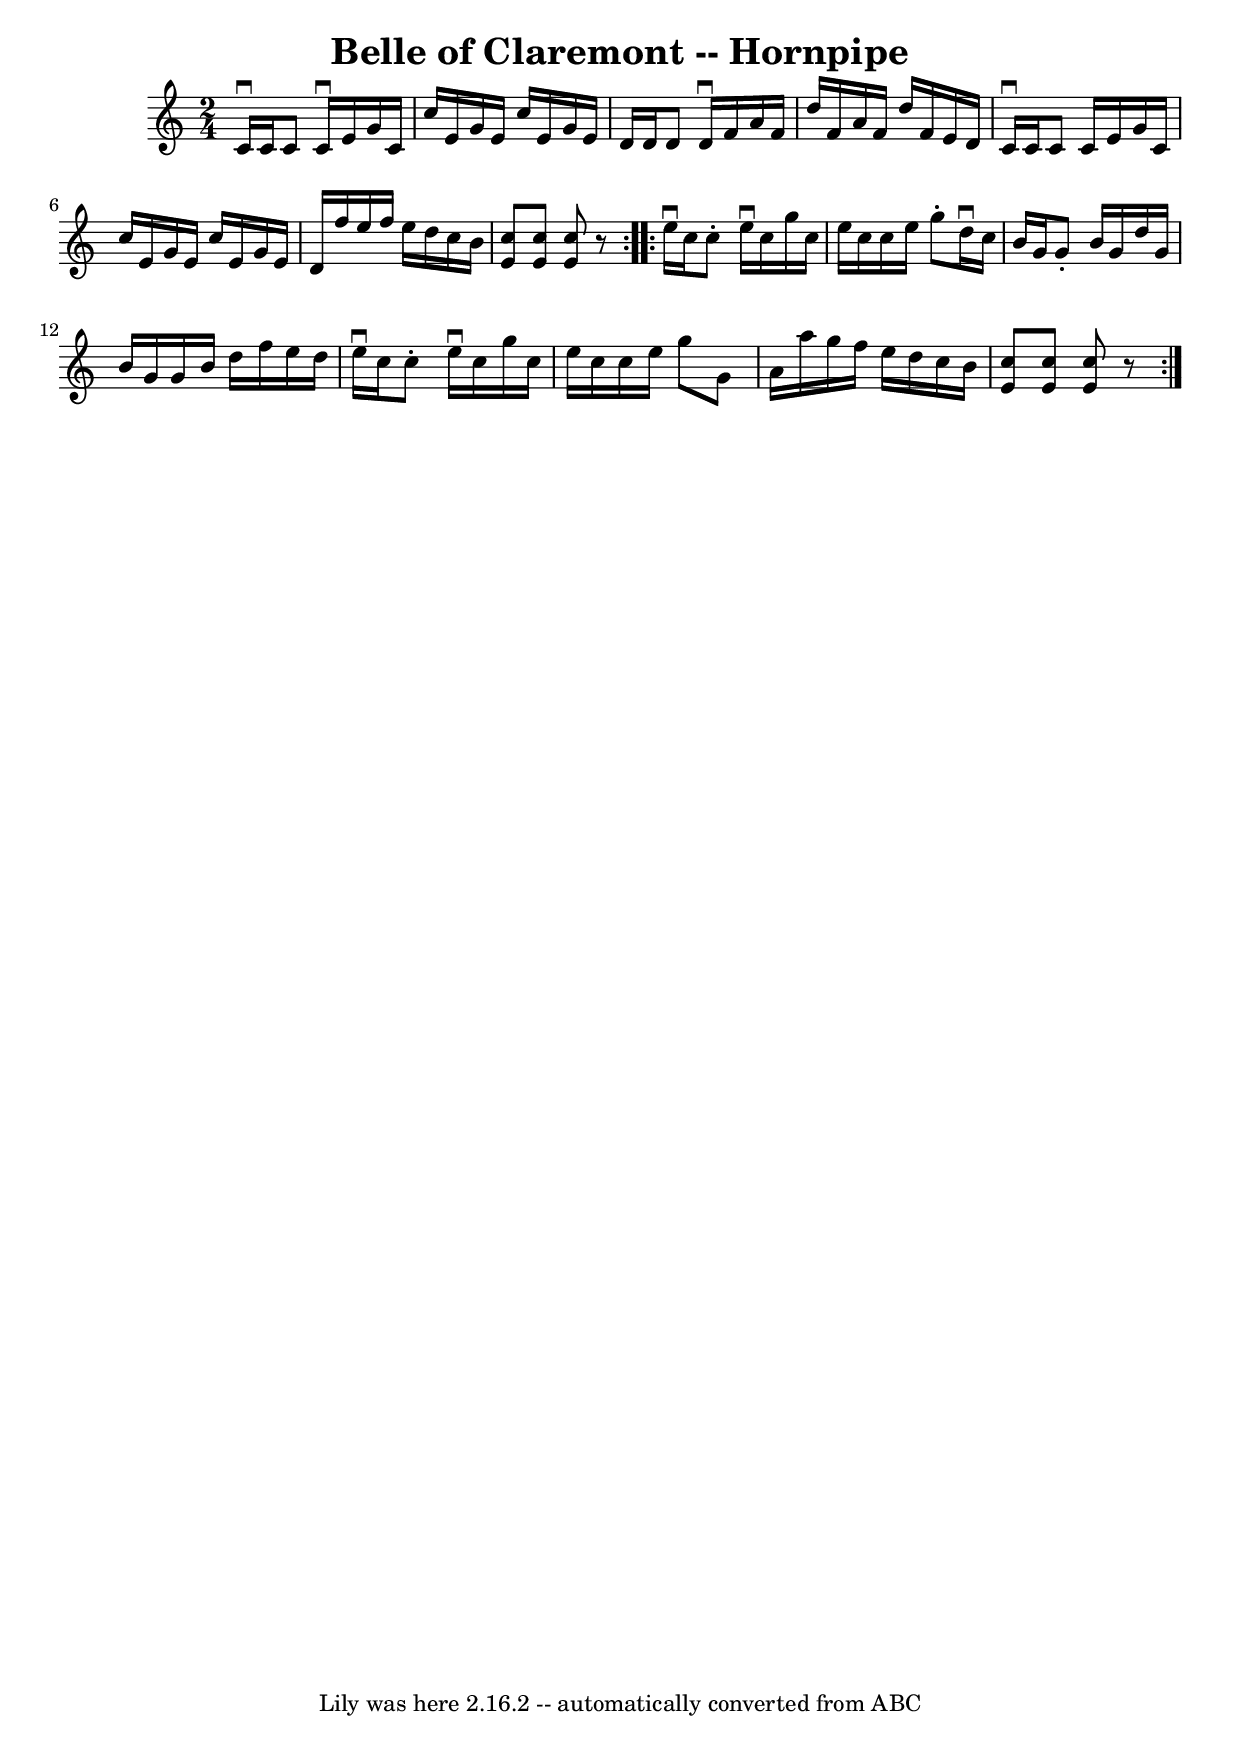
\version "2.16.2"
\include "Mammoth.ily"
\header {
  %% book = "Cole's 1000 Fiddle Tunes"
  crossRefNumber = "1"
  footnotes = ""
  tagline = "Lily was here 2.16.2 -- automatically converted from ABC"
  title = "Belle of Claremont -- Hornpipe"

}
voicedefault =  {



  \repeat volta 2 {

    \time 2/4 
    \key c \major
    c'16^\downbow c'16 c'8 c'16^\downbow e'16 
    g'16 c'16  |
    c''16 e'16 g'16 e'16 c''16 e'16    
    g'16 e'16  |
    d'16 d'16 d'8 d'16^\downbow f'16 a'16   
    f'16  |
    d''16 f'16 a'16 f'16 d''16 f'16 e'16    
    d'16  |
    c'16^\downbow c'16 c'8 c'16 e'16 g'16 c'16 
    |
    c''16 e'16 g'16 e'16 c''16 e'16 g'16 e'16  
    |
    d'16 f''16 e''16 f''16 e''16 d''16 c''16 b'16  
    |
    << c''8 e'8   >> << c''8 e'8   >> << c''8 e'8   >> r8 
  } 
  
  \repeat volta 2 {
    e''16^\downbow c''16 c''8 -. e''16^\downbow   
    c''16 g''16 c''16  |
    e''16 c''16 c''16 e''16 g''8 -. 
    d''16^\downbow c''16  |
    b'16 g'16 g'8 -. b'16 g'16    
    d''16 g'16  |
    b'16 g'16 g'16 b'16 d''16 f''16    
    e''16 d''16  |
    e''16^\downbow c''16 c''8 -. e''16 
    ^\downbow c''16 g''16 c''16  |
    e''16 c''16 c''16    
    e''16 g''8 g'8  |
    a'16 a''16 g''16 f''16 e''16    
    d''16 c''16 b'16  |
    << c''8 e'8   >> << c''8 e'8   >> << 
      c''8 e'8   >> r8 
  }   

}

\score{
  <<

    \context Staff="default"
    {
      \voicedefault 
      
    }

  >>
  \layout {
    
  }
  \midi {
  }

}
